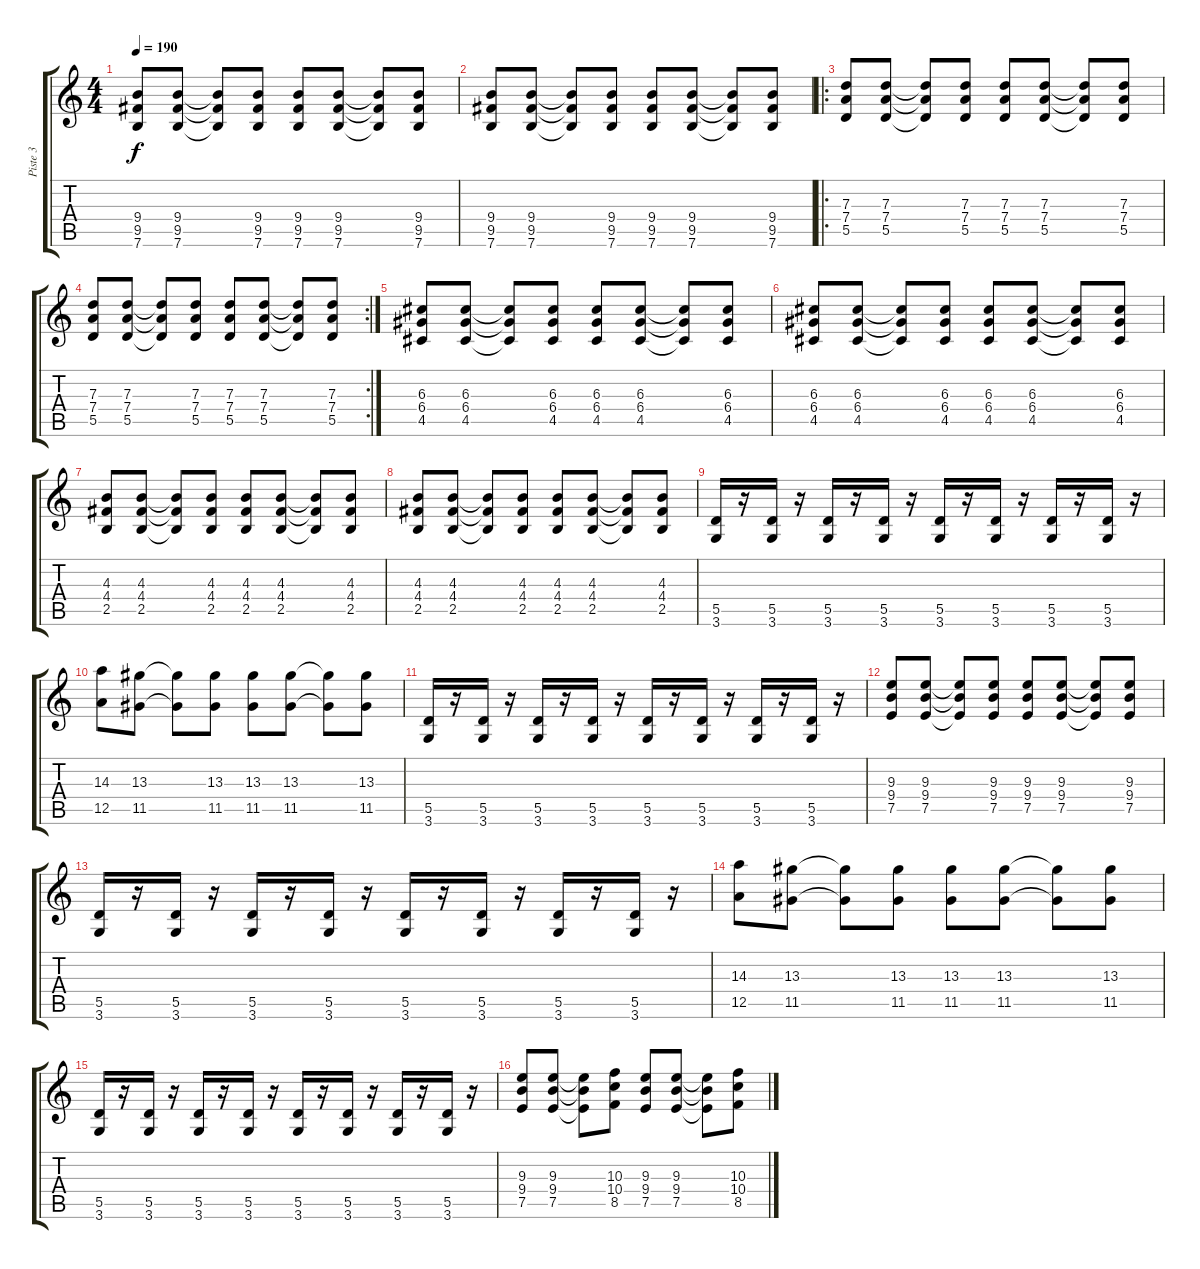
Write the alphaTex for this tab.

\track ("Piste 3" "Piste 3") {instrument distortionguitar}
\staff {score tabs}
\tuning (E4 B3 G3 D3 A2 E2) {hide}
\ts (4 4)
\tempo 190
\clef g2
\ks c
(9.4 9.5 7.6).8{dy f} (9.4 9.5 7.6).8 (9.4{t} 9.5{t} 7.6{t}).8 (9.4 9.5 7.6).8 (9.4 9.5 7.6).8 (9.4 9.5 7.6).8 (9.4{t} 9.5{t} 7.6{t}).8 (9.4 9.5 7.6).8 |
(9.4 9.5 7.6).8 (9.4 9.5 7.6).8 (9.4{t} 9.5{t} 7.6{t}).8 (9.4 9.5 7.6).8 (9.4 9.5 7.6).8 (9.4 9.5 7.6).8 (9.4{t} 9.5{t} 7.6{t}).8 (9.4 9.5 7.6).8 |
\ro
(7.3 7.4 5.5).8 (7.3 7.4 5.5).8 (7.3{t} 7.4{t} 5.5{t}).8 (7.3 7.4 5.5).8 (7.3 7.4 5.5).8 (7.3 7.4 5.5).8 (7.3{t} 7.4{t} 5.5{t}).8 (7.3 7.4 5.5).8 |
\rc 2
(7.3 7.4 5.5).8 (7.3 7.4 5.5).8 (7.3{t} 7.4{t} 5.5{t}).8 (7.3 7.4 5.5).8 (7.3 7.4 5.5).8 (7.3 7.4 5.5).8 (7.3{t} 7.4{t} 5.5{t}).8 (7.3 7.4 5.5).8 |
(6.3 6.4 4.5).8 (6.3 6.4 4.5).8 (6.3{t} 6.4{t} 4.5{t}).8 (6.3 6.4 4.5).8 (6.3 6.4 4.5).8 (6.3 6.4 4.5).8 (6.3{t} 6.4{t} 4.5{t}).8 (6.3 6.4 4.5).8 |
(6.3 6.4 4.5).8 (6.3 6.4 4.5).8 (6.3{t} 6.4{t} 4.5{t}).8 (6.3 6.4 4.5).8 (6.3 6.4 4.5).8 (6.3 6.4 4.5).8 (6.3{t} 6.4{t} 4.5{t}).8 (6.3 6.4 4.5).8 |
(4.3 4.4 2.5).8 (4.3 4.4 2.5).8 (4.3{t} 4.4{t} 2.5{t}).8 (4.3 4.4 2.5).8 (4.3 4.4 2.5).8 (4.3 4.4 2.5).8 (4.3{t} 4.4{t} 2.5{t}).8 (4.3 4.4 2.5).8 |
(4.3 4.4 2.5).8 (4.3 4.4 2.5).8 (4.3{t} 4.4{t} 2.5{t}).8 (4.3 4.4 2.5).8 (4.3 4.4 2.5).8 (4.3 4.4 2.5).8 (4.3{t} 4.4{t} 2.5{t}).8 (4.3 4.4 2.5).8 |
(5.5 3.6).16 r.16 (5.5 3.6).16 r.16 (5.5 3.6).16 r.16 (5.5 3.6).16 r.16 (5.5 3.6).16 r.16 (5.5 3.6).16 r.16 (5.5 3.6).16 r.16 (5.5 3.6).16 r.16 |
(14.3 12.5).8 (13.3 11.5).8 (13.3{t} 11.5{t}).8 (13.3 11.5).8 (13.3 11.5).8 (13.3 11.5).8 (13.3{t} 11.5{t}).8 (13.3 11.5).8 |
(5.5 3.6).16 r.16 (5.5 3.6).16 r.16 (5.5 3.6).16 r.16 (5.5 3.6).16 r.16 (5.5 3.6).16 r.16 (5.5 3.6).16 r.16 (5.5 3.6).16 r.16 (5.5 3.6).16 r.16 |
(9.3 9.4 7.5).8 (9.3 9.4 7.5).8 (9.3{t} 9.4{t} 7.5{t}).8 (9.3 9.4 7.5).8 (9.3 9.4 7.5).8 (9.3 9.4 7.5).8 (9.3{t} 9.4{t} 7.5{t}).8 (9.3 9.4 7.5).8 |
(5.5 3.6).16 r.16 (5.5 3.6).16 r.16 (5.5 3.6).16 r.16 (5.5 3.6).16 r.16 (5.5 3.6).16 r.16 (5.5 3.6).16 r.16 (5.5 3.6).16 r.16 (5.5 3.6).16 r.16 |
(14.3 12.5).8 (13.3 11.5).8 (13.3{t} 11.5{t}).8 (13.3 11.5).8 (13.3 11.5).8 (13.3 11.5).8 (13.3{t} 11.5{t}).8 (13.3 11.5).8 |
(5.5 3.6).16 r.16 (5.5 3.6).16 r.16 (5.5 3.6).16 r.16 (5.5 3.6).16 r.16 (5.5 3.6).16 r.16 (5.5 3.6).16 r.16 (5.5 3.6).16 r.16 (5.5 3.6).16 r.16 |
(9.3 9.4 7.5).8 (9.3 9.4 7.5).8 (9.3{t} 9.4{t} 7.5{t}).8 (10.3 10.4 8.5).8 (9.3 9.4 7.5).8 (9.3 9.4 7.5).8 (9.3{t} 9.4{t} 7.5{t}).8 (10.3 10.4 8.5).8
